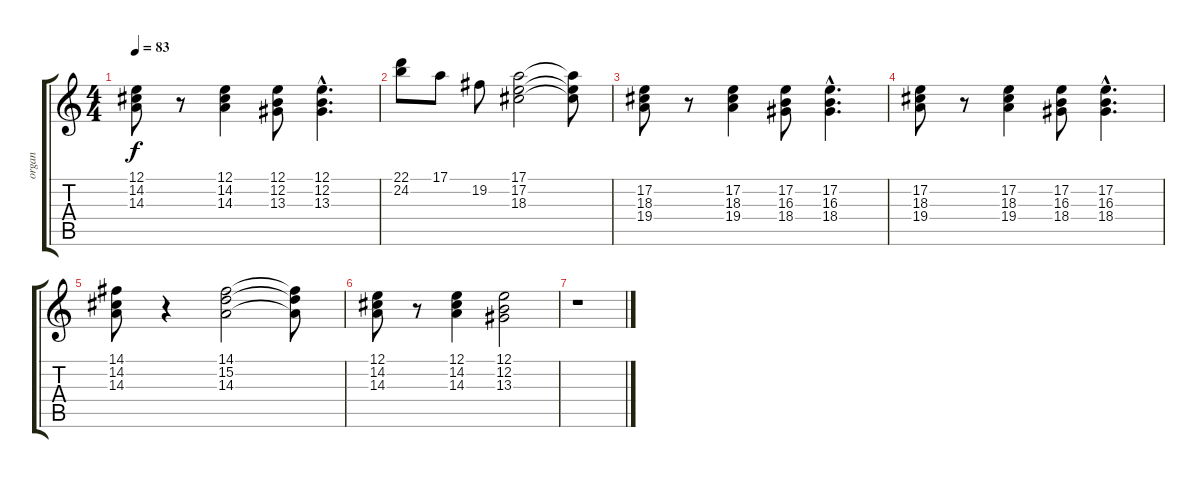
\track ("organ" "organ") {instrument rockorgan}
\staff {score tabs}
\tuning (E4 B3 G3 D3 A2 E2) {hide}
\ts (4 4)
\tempo 83
\clef g2
\ks c
(12.1 14.2 14.3).8{dy f} r.8 (12.1 14.2 14.3).4 (12.1 12.2 13.3).8 (12.1{hac} 12.2{hac} 13.3{hac}).4{d} |
(22.1 24.2).8 17.1.8 19.2.8 (17.1 17.2 18.3).2 (17.1{t} 17.2{t} 18.3{t}).8 |
(17.2 18.3 19.4).8 r.8 (17.2 18.3 19.4).4 (17.2 16.3 18.4).8 (17.2{hac} 16.3{hac} 18.4{hac}).4{d} |
(17.2 18.3 19.4).8 r.8 (17.2 18.3 19.4).4 (17.2 16.3 18.4).8 (17.2{hac} 16.3{hac} 18.4{hac}).4{d} |
(14.1 14.2 14.3).8 r.4 (14.1 15.2 14.3).2 (14.1{t} 15.2{t} 14.3{t}).8 |
(12.1 14.2 14.3).8 r.8 (12.1 14.2 14.3).4 (12.1 12.2 13.3).2 |
r.1
